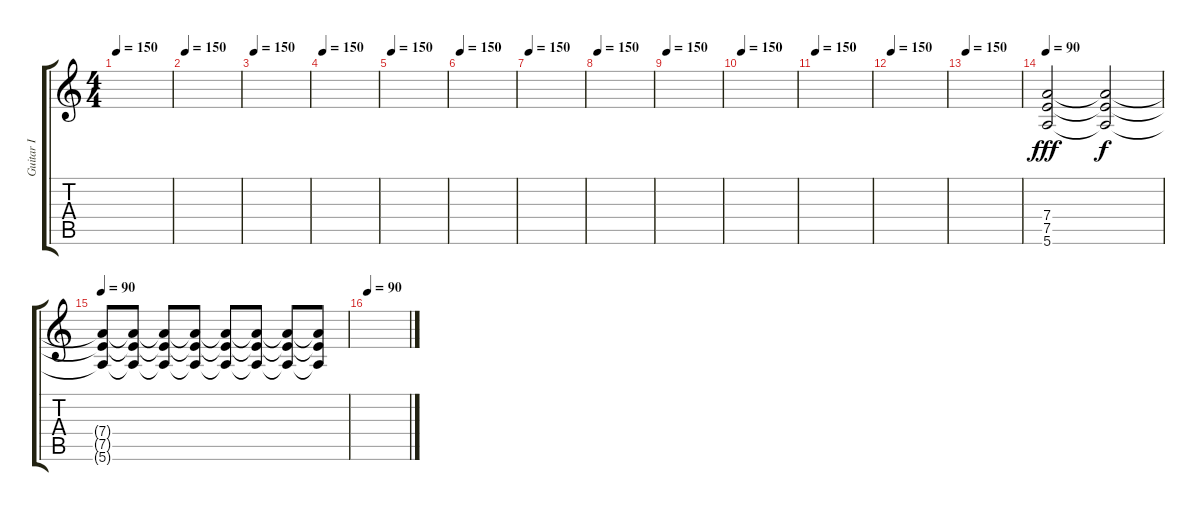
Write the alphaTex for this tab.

\track ("Guitar I" "Guitar I") {instrument distortionguitar}
\staff {score tabs}
\tuning (E4 B3 G3 D3 A2 E2) {hide}
\ts (4 4)
\tempo 150
\clef g2
\ks c
|
\tempo 150
|
\tempo 150
|
\tempo 150
|
\tempo 150
|
\tempo 150
|
\tempo 150
|
\tempo 150
|
\tempo 150
|
\tempo 150
|
\tempo 150
|
\tempo 150
|
\tempo 150
|
\tempo 90
(7.4 7.5 5.6).2{dy fff volume 10} (7.4{t} 7.5{t} 5.6{t}).2{dy f volume 9} |
\tempo 90
(7.4{t} 7.5{t} 5.6{t}).8{volume 8} (7.4{t} 7.5{t} 5.6{t}).8{volume 7} (7.4{t} 7.5{t} 5.6{t}).8{volume 6} (7.4{t} 7.5{t} 5.6{t}).8{volume 5} (7.4{t} 7.5{t} 5.6{t}).8{volume 4} (7.4{t} 7.5{t} 5.6{t}).8{volume 3} (7.4{t} 7.5{t} 5.6{t}).8{volume 2} (7.4{t} 7.5{t} 5.6{t}).8{volume 1} |
\tempo 90
